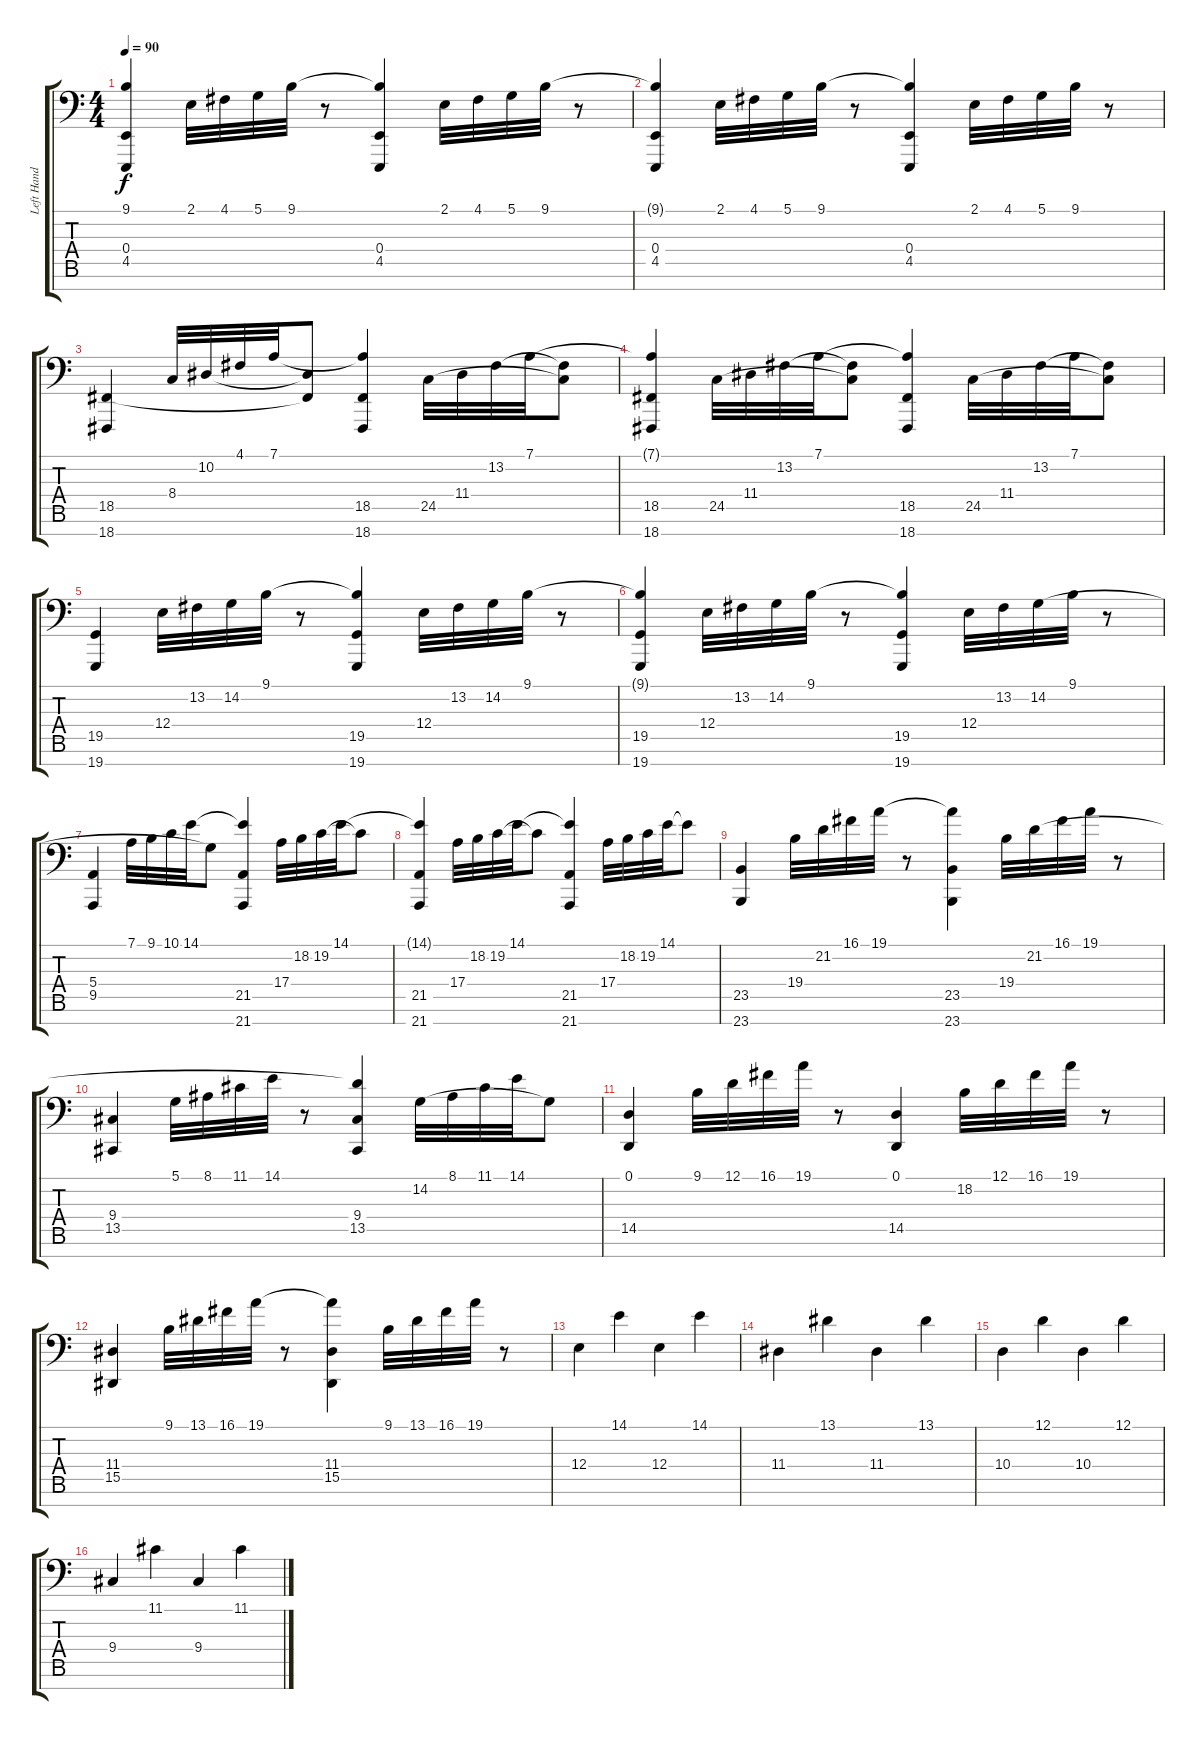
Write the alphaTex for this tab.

\track ("Left Hand" "Left Hand") {instrument acousticgrandpiano}
\staff {score tabs}
\tuning (D3 F2 F2 E2 C1 F0 C0) {hide}
\ts (4 4)
\tempo 90
\clef f4
\ks c
(9.1{t} 0.4 4.5).4{dy f} 2.1.32 4.1.32 5.1.32 9.1.32 r.8 (9.1{t} 0.4 4.5).4 2.1.32 4.1.32 5.1.32 9.1.32 r.8 |
(9.1{t} 0.4 4.5).4 2.1.32 4.1.32 5.1.32 9.1.32 r.8 (9.1{t} 0.4 4.5).4 2.1.32 4.1.32 5.1.32 9.1.32 r.8 |
(18.5 18.7).4 8.4.32 10.2.32 4.1.32 7.1.32 (10.2{t} 18.5{t}).8 (7.1{t} 18.5 18.7).4 24.5.32 11.4.32 13.2.32 7.1.32 (13.2{t} 24.5{t}).8 |
(7.1{t} 18.5 18.7).4 24.5.32 11.4.32 13.2.32 7.1.32 (13.2{t} 24.5{t}).8 (7.1{t} 18.5 18.7).4 24.5.32 11.4.32 13.2.32 7.1.32 (13.2{t} 24.5{t}).8 |
(19.5 19.7).4 12.4.32 13.2.32 14.2.32 9.1.32 r.8 (9.1{t} 19.5 19.7).4 12.4.32 13.2.32 14.2.32 9.1.32 r.8 |
(9.1{t} 19.5 19.7).4 12.4.32 13.2.32 14.2.32 9.1.32 r.8 (9.1{t} 19.5 19.7).4 12.4.32 13.2.32 14.2.32 9.1.32 r.8 |
(5.4 9.5).4 7.1.32 9.1.32 10.1.32 14.1.32 14.2{t}.8 (14.1{t} 21.5 21.7).4 17.4.32 18.2.32 19.2.32 14.1.32 19.2{t}.8 |
(14.1{t} 21.5 21.7).4 17.4.32 18.2.32 19.2.32 14.1.32 19.2{t}.8 (14.1{t} 21.5 21.7).4 17.4.32 18.2.32 19.2.32 14.1.32 14.1{t}.8 |
(23.5 23.7).4 19.4.32 21.2.32 16.1.32 19.1.32 r.8 (19.1{t} 23.5 23.7).4 19.4.32 21.2.32 16.1.32 19.1.32 r.8 |
(9.4 13.5).4 5.1.32 8.1.32 11.1.32 14.1.32 r.8 (21.2{t} 9.4 13.5).4 14.2.32 8.1.32 11.1.32 14.1.32 14.2{t}.8 |
(0.1 14.5).4 9.1.32 12.1.32 16.1.32 19.1.32 r.8 (0.1 14.5).4 18.2.32 12.1.32 16.1.32 19.1.32 r.8 |
(11.4 15.5).4 9.1.32 13.1.32 16.1.32 19.1.32 r.8 (19.1{t} 11.4 15.5).4 9.1.32 13.1.32 16.1.32 19.1.32 r.8 |
12.4.4 14.1.4 12.4.4 14.1.4 |
11.4.4 13.1.4 11.4.4 13.1.4 |
10.4.4 12.1.4 10.4.4 12.1.4 |
9.4.4 11.1.4 9.4.4 11.1.4
